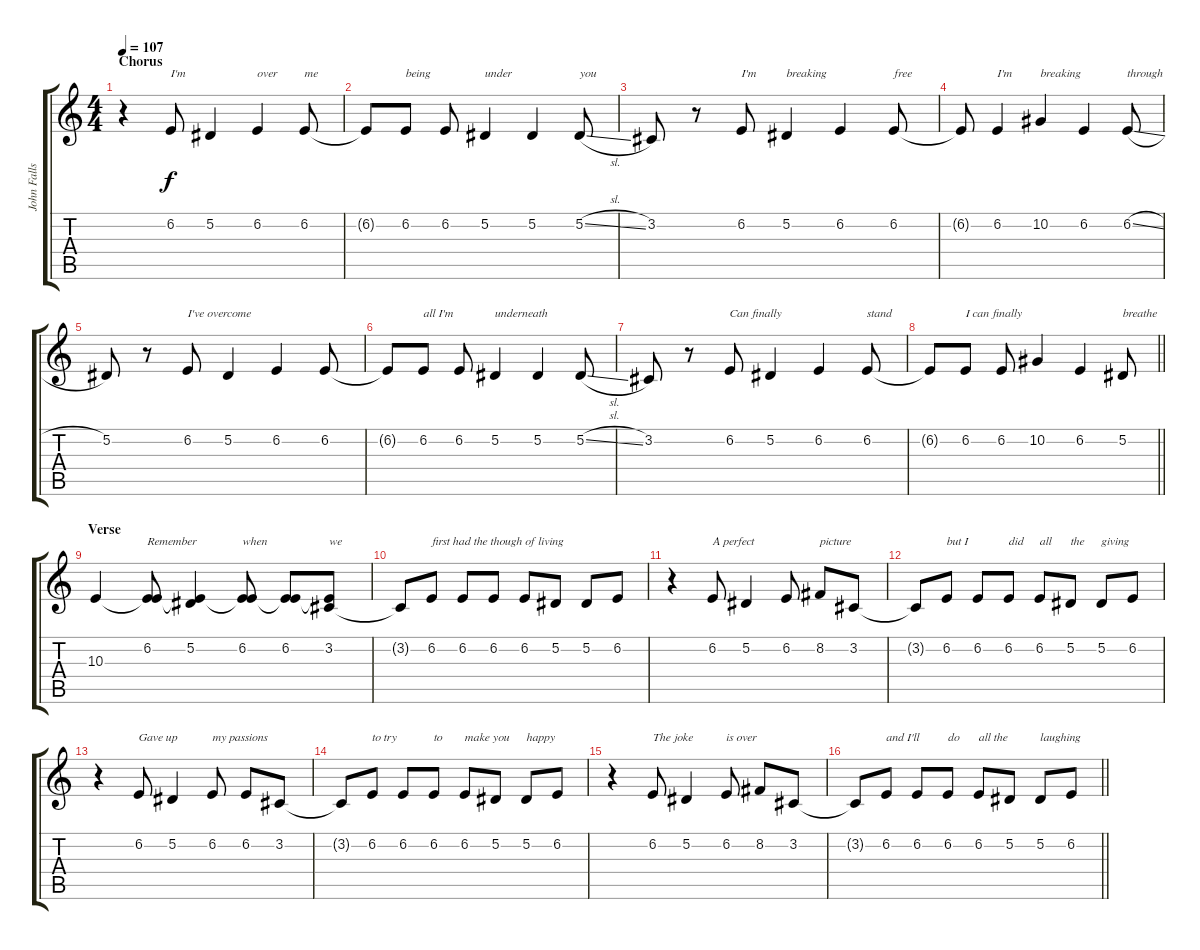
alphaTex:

\track ("John Falls (Vocals)" "John Falls") {instrument harmonica}
\staff {score tabs}
\tuning (Eb4 Bb3 Gb3 Db3 Ab2 Db2) {hide}
\ts (4 4)
\section ("" "Chorus")
\tempo 107
\clef g2
\ks c
r.4{dy f} 6.2.8{txt "I'm"} 5.2.4 6.2.4{txt "over"} 6.2.8{txt "me"} |
6.2{t}.8 6.2.8{txt "being"} 6.2.8 5.2.4{txt "under"} 5.2.4 5.2{sl}.8{txt "you"} |
3.2.8 r.8 6.2.8{txt "I'm"} 5.2.4{txt "breaking"} 6.2.4 6.2.8{txt "free"} |
6.2{t}.8 6.2.4{txt "I'm"} 10.2.4{txt "breaking"} 6.2.4 6.2{sl}.8{txt "through"} |
5.2.8 r.8 6.2.8{txt "I've overcome"} 5.2.4 6.2.4 6.2.8 |
6.2{t}.8 6.2.8{txt "all I'm"} 6.2.8 5.2.4{txt "underneath"} 5.2.4 5.2{sl}.8 |
3.2.8 r.8 6.2.8{txt "Can finally"} 5.2.4 6.2.4 6.2.8{txt "stand"} |
\barLineRight lightlight
6.2{t}.8 6.2.8{txt "I can finally"} 6.2.8 10.2.4 6.2.4 5.2.8{txt "breathe"} |
\section ("" "Verse")
10.3.4 (6.2 10.3{t}).8{txt "Remember"} (5.2 10.3{t}).4 (6.2 10.3{t}).8{txt "when"} (6.2 10.3{t}).8 (3.2 10.3{t}).8{txt "we"} |
3.2{t}.8 6.2.8{txt "first had the though of living"} 6.2.8 6.2.8 6.2.8 5.2.8 5.2.8 6.2.8 |
r.4 6.2.8{txt "A perfect"} 5.2.4 6.2.8 8.2.8{txt "picture"} 3.2.8 |
3.2{t}.8 6.2.8{txt "but I"} 6.2.8 6.2.8{txt "did"} 6.2.8{txt "all"} 5.2.8{txt "the"} 5.2.8{txt "giving"} 6.2.8 |
r.4 6.2.8{txt "Gave up"} 5.2.4 6.2.8{txt "my passions"} 6.2.8 3.2.8 |
3.2{t}.8 6.2.8{txt "to try"} 6.2.8 6.2.8{txt "to"} 6.2.8{txt "make you"} 5.2.8 5.2.8{txt "happy"} 6.2.8 |
r.4 6.2.8{txt "The joke"} 5.2.4 6.2.8{txt "is over"} 8.2.8 3.2.8 |
\barLineRight lightlight
3.2{t}.8 6.2.8{txt "and I'll"} 6.2.8 6.2.8{txt "do"} 6.2.8{txt "all the"} 5.2.8 5.2.8{txt "laughing"} 6.2.8
